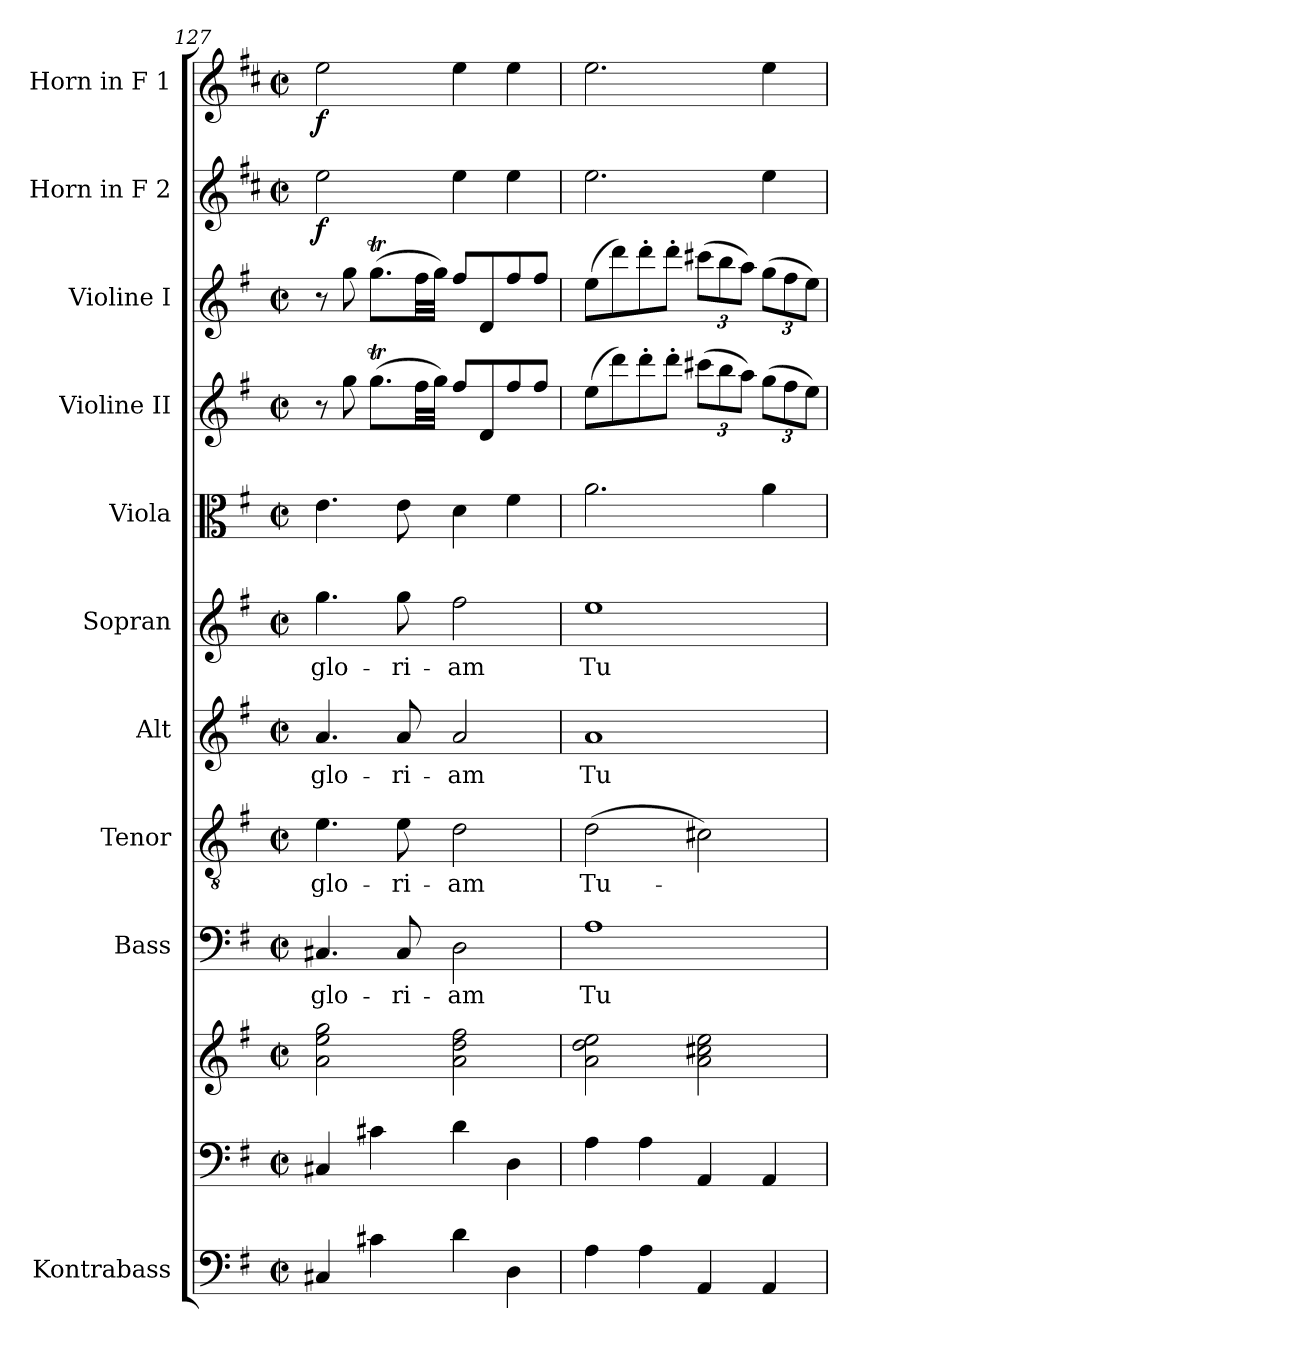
**kern	**kern	**kern	**kern	**text	**kern	**text	**kern	**text	**kern	**text	**kern	**kern	**kern	**kern	**dynam	**kern	**dynam
*part11	*part10	*part10	*part9	*part9	*part8	*part8	*part7	*part7	*part6	*part6	*part5	*part4	*part3	*part2	*part2	*part1	*part1
*staff12	*staff11	*staff10	*staff9	*staff9	*staff8	*staff8	*staff7	*staff7	*staff6	*staff6	*staff5	*staff4	*staff3	*staff2	*staff2	*staff1	*staff1
*I"Kontrabass	*	*	*I"Bass	*	*I"Tenor	*	*I"Alt	*	*I"Sopran	*	*I"Viola	*I"Violine II	*I"Violine I	*I"Horn in F 2	*	*I"Horn in F 1	*
*I'Kb.	*	*	*I'B.	*	*I'T.	*	*I'A.	*	*I'S.	*	*I'Vla.	*I'Vl. II	*I'Vl. I	*	*	*	*
*clefF4	*clefF4	*clefG2	*clefF4	*	*clefGv2	*	*clefG2	*	*clefG2	*	*clefC3	*clefG2	*clefG2	*clefG2	*	*clefG2	*
*ITrd7c12	*	*	*	*	*	*	*	*	*	*	*	*	*	*ITrd4c7	*	*ITrd4c7	*
*k[f#]	*k[f#]	*k[f#]	*k[f#]	*	*k[f#]	*	*k[f#]	*	*k[f#]	*	*k[f#]	*k[f#]	*k[f#]	*k[f#]	*	*k[f#]	*
*G:	*G:	*G:	*G:	*	*G:	*	*G:	*	*G:	*	*G:	*G:	*G:	*G:	*	*G:	*
*M2/2	*M2/2	*M2/2	*M2/2	*	*M2/2	*	*M2/2	*	*M2/2	*	*M2/2	*M2/2	*M2/2	*M2/2	*	*M2/2	*
*met(c|)	*met(c|)	*met(c|)	*met(c|)	*	*met(c|)	*	*met(c|)	*	*met(c|)	*	*met(c|)	*met(c|)	*met(c|)	*met(c|)	*	*met(c|)	*
=127	=127	=127	=127	=127	=127	=127	=127	=127	=127	=127	=127	=127	=127	=127	=127	=127	=127
!	!	!	!	!LO:LY:b	!	!LO:LY:b	!	!LO:LY:b	!	!LO:LY:b	!	!	!	!	!LO:DY:b	!	!LO:DY:b
4CC#X/	4C#X/	2a\ 2ee\ 2gg\	4.C#X/	glo-	4.e\	glo-	4.a/	glo-	4.gg\	glo-	4.e\	8r	8r	2a\	f	2a\	f
.	.	.	.	.	.	.	.	.	.	.	.	8gg\	8gg\	.	.	.	.
4C#X\	4c#X\	.	.	.	.	.	.	.	.	.	.	(>8.ggT\L	(>8.ggT\L	.	.	.	.
!	!	!	!	!LO:LY:b	!	!LO:LY:b	!	!LO:LY:b	!	!LO:LY:b	!	!	!	!	!	!	!
.	.	.	8C#/	-ri-	8e\	-ri-	8a/	-ri-	8gg\	-ri-	8e\	.	.	.	.	.	.
.	.	.	.	.	.	.	.	.	.	.	.	32ff#\LL	32ff#\LL	.	.	.	.
.	.	.	.	.	.	.	.	.	.	.	.	32gg\JJJ)	32gg\JJJ)	.	.	.	.
!	!	!	!	!LO:LY:b	!	!LO:LY:b	!	!LO:LY:b	!	!LO:LY:b	!	!	!	!	!	!	!
4D\	4d\	2a\ 2dd\ 2ff#\	2D\	-am	2d\	-am	2a/	-am	2ff#\	-am	4d\	8ff#/L	8ff#/L	4a\	.	4a\	.
.	.	.	.	.	.	.	.	.	.	.	.	8d/	8d/	.	.	.	.
4DD\	4D\	.	.	.	.	.	.	.	.	.	4f#\	8ff#/	8ff#/	4a\	.	4a\	.
.	.	.	.	.	.	.	.	.	.	.	.	8ff#/J	8ff#/J	.	.	.	.
=128	=128	=128	=128	=128	=128	=128	=128	=128	=128	=128	=128	=128	=128	=128	=128	=128	=128
!	!	!	!	!LO:LY:b	!	!LO:LY:b	!	!LO:LY:b	!	!LO:LY:b	!	!	!	!	!	!	!
4AA\	4A\	2a\ 2dd\ 2ee\	1A	Tu-	(>2d\	Tu-	1a	Tu-	1ee	Tu-	2.a\	(>8ee\L	(>8ee\L	2.a\	.	2.a\	.
.	.	.	.	.	.	.	.	.	.	.	.	8ddd\)	8ddd\)	.	.	.	.
4AA\	4A\	.	.	.	.	.	.	.	.	.	.	8ddd'>\	8ddd'>\	.	.	.	.
.	.	.	.	.	.	.	.	.	.	.	.	8ddd'>\J	8ddd'>\J	.	.	.	.
*	*	*	*	*	*	*	*	*	*	*	*	*Xbrackettup	*Xbrackettup	*	*	*	*
4AAA/	4AA/	2a\ 2cc#X\ 2ee\	.	.	2c#X\)	.	.	.	.	.	.	(>12ccc#X\L	(>12ccc#X\L	.	.	.	.
.	.	.	.	.	.	.	.	.	.	.	.	12bb\	12bb\	.	.	.	.
.	.	.	.	.	.	.	.	.	.	.	.	12aa\J)	12aa\J)	.	.	.	.
4AAA/	4AA/	.	.	.	.	.	.	.	.	.	4a\	(>12gg\L	(>12gg\L	4a\	.	4a\	.
.	.	.	.	.	.	.	.	.	.	.	.	12ff#\	12ff#\	.	.	.	.
.	.	.	.	.	.	.	.	.	.	.	.	12ee\J)	12ee\J)	.	.	.	.
=	=	=	=	=	=	=	=	=	=	=	=	=	=	=	=	=	=
*-	*-	*-	*-	*-	*-	*-	*-	*-	*-	*-	*-	*-	*-	*-	*-	*-	*-
